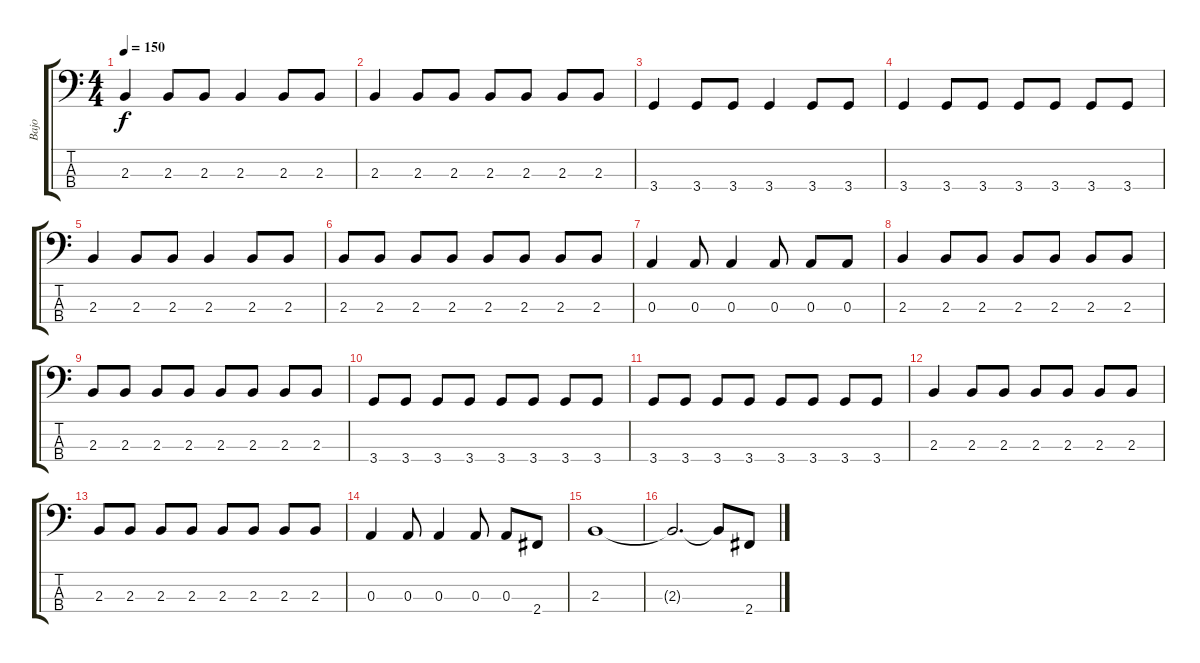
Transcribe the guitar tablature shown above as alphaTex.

\track ("Bajo" "Bajo") {instrument electricbassfinger}
\staff {score tabs}
\tuning (G2 D2 A1 E1) {hide}
\ts (4 4)
\tempo 150
\clef f4
\ks c
2.3.4{dy f} 2.3.8 2.3.8 2.3.4 2.3.8 2.3.8 |
2.3.4 2.3.8 2.3.8 2.3.8 2.3.8 2.3.8 2.3.8 |
3.4.4 3.4.8 3.4.8 3.4.4 3.4.8 3.4.8 |
3.4.4 3.4.8 3.4.8 3.4.8 3.4.8 3.4.8 3.4.8 |
2.3.4 2.3.8 2.3.8 2.3.4 2.3.8 2.3.8 |
2.3.8 2.3.8 2.3.8 2.3.8 2.3.8 2.3.8 2.3.8 2.3.8 |
0.3.4 0.3.8 0.3.4 0.3.8 0.3.8 0.3.8 |
2.3.4 2.3.8 2.3.8 2.3.8 2.3.8 2.3.8 2.3.8 |
2.3.8 2.3.8 2.3.8 2.3.8 2.3.8 2.3.8 2.3.8 2.3.8 |
3.4.8 3.4.8 3.4.8 3.4.8 3.4.8 3.4.8 3.4.8 3.4.8 |
3.4.8 3.4.8 3.4.8 3.4.8 3.4.8 3.4.8 3.4.8 3.4.8 |
2.3.4 2.3.8 2.3.8 2.3.8 2.3.8 2.3.8 2.3.8 |
2.3.8 2.3.8 2.3.8 2.3.8 2.3.8 2.3.8 2.3.8 2.3.8 |
0.3.4 0.3.8 0.3.4 0.3.8 0.3.8 2.4.8 |
2.3.1 |
2.3{t}.2{d} 2.3{t}.8 2.4.8
